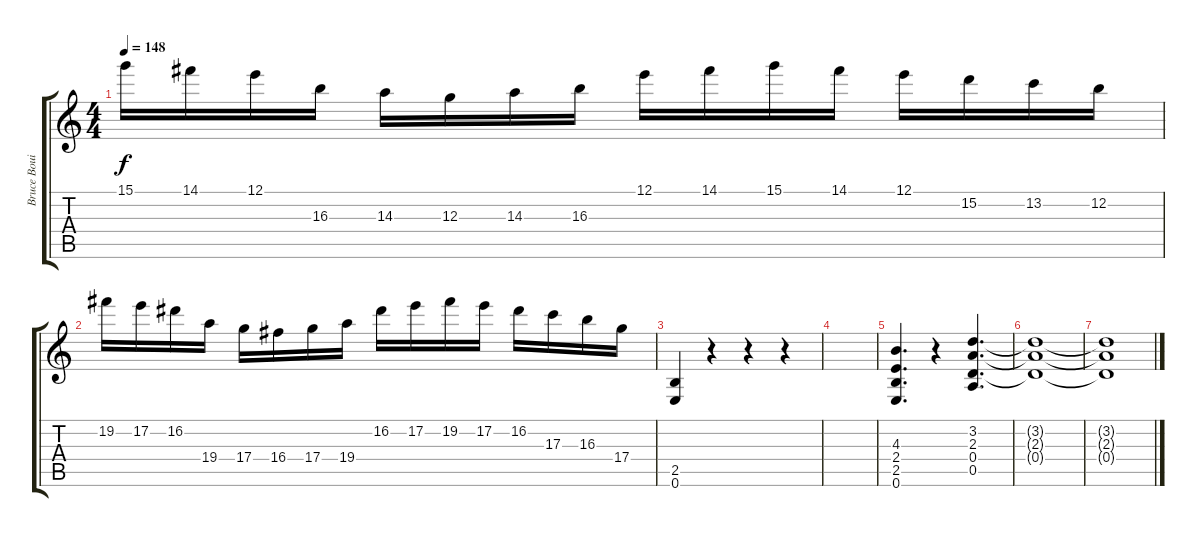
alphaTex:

\track ("Bruce Bouillet" "Bruce Boui") {instrument distortionguitar}
\staff {score tabs}
\tuning (E4 B3 G3 D3 A2 E2) {hide}
\ts (4 4)
\tempo 148
\clef g2
\ks c
15.1.16{dy f} 14.1.16 12.1.16 16.3.16 14.3.16 12.3.16 14.3.16 16.3.16 12.1.16 14.1.16 15.1.16 14.1.16 12.1.16 15.2.16 13.2.16 12.2.16 |
19.2.16 17.2.16 16.2.16 19.4.16 17.4.16 16.4.16 17.4.16 19.4.16 16.2.16 17.2.16 19.2.16 17.2.16 16.2.16 17.3.16 16.3.16 17.4.16 |
(2.5 0.6).4 r.4 r.4 r.4 |
|
(4.3 2.4 2.5 0.6).4{d} r.4 (3.2 2.3 0.4 0.5).4{d} |
(3.2{t} 2.3{t} 0.4{t}).1 |
(3.2{t} 2.3{t} 0.4{t}).1
